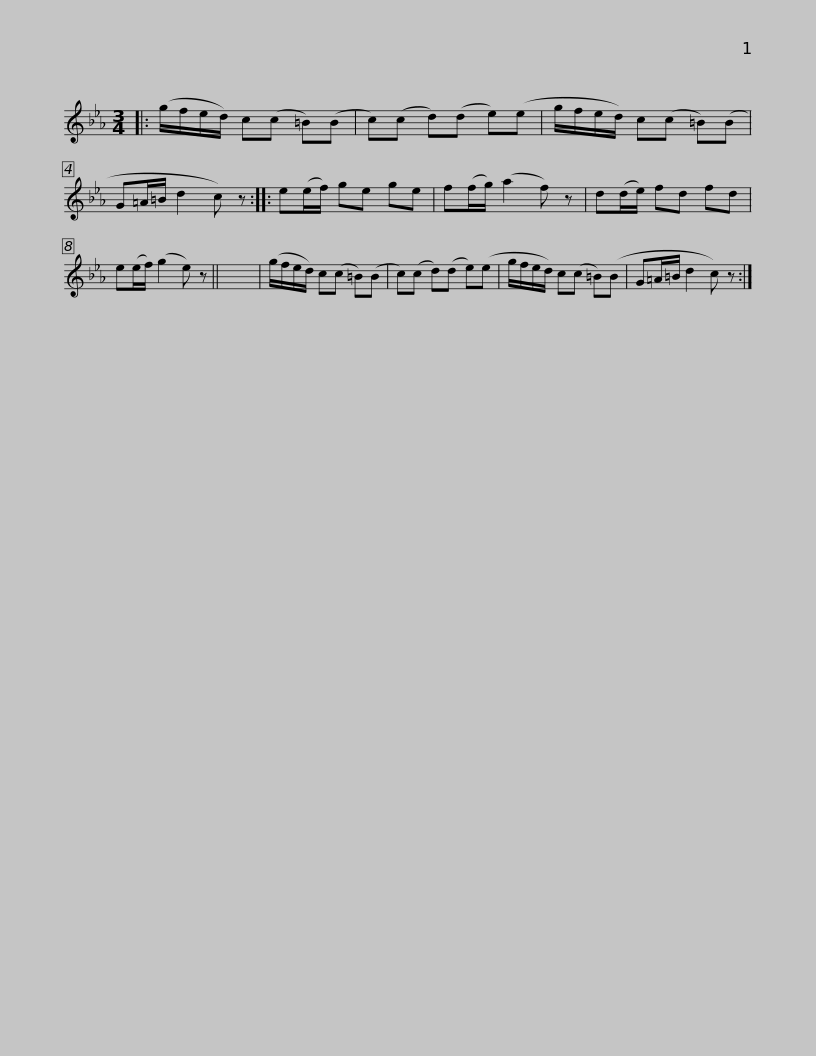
X:1
L:1/8
M:3/4
I:linebreak $
K:Cmin
V:1 treble
V:1
|: (g/f/e/d/) c(c =B)(B | c)(c d)(d e)(e | g/f/e/d/) c(c =B)(B | G=A/=B/ d2 c) z :: e(e/f/) ge ge |$ %5
 f(f/g/) (a2 f) z | d(d/e/) fd fd | e(e/f/) (g2 e) z || x6 | (g/f/e/d/) c(c =B)(B | %10
 c)(c d)(d e)(e | g/f/e/d/) c(c =B)(B |$ G=A/=B/ d2 c) z :| %13
